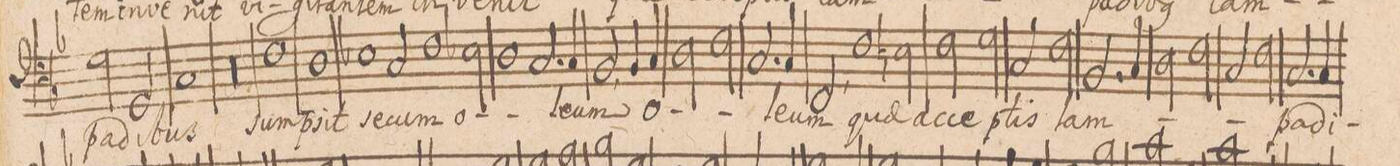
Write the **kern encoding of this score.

**kern	**text
*I"BASSVS.	*
*clefF4	*
*k[b-]	*
*met(C|)	*
2G\	-pa-
2GG/	-di-
1C	-bus
=24-	=24-
00r	.
=25-	=25-
=26-	=26-
1F	sum-
1D	-psit
=27-	=27-
1E-X	se-
2C/	-cum
1F\	o-
=28-	=28-
2E-X\	.
1D	.
=29-	=29-
2.C/	.
4C/	-le-
2BB-,/	-um
4BB-/	o-
4C/	.
=30-	=30-
2D\	.
2F\	.
2.C/	.
4C/	-le-
=31-	=31-
2FF,/	-um
1F	quae
2En\	ac-
=32-	=32-
2F\	-ce-
2G\	.
2C/	-ptis
2F\	lam-
=33-	=33-
2.BB-/	.
4C/	.
2D\	.
2F\	.
=34-	=34-
2C/	.
2F\	.
2.C/	-pa-
4C/	-di-
=35-	=35-
*-	*-
